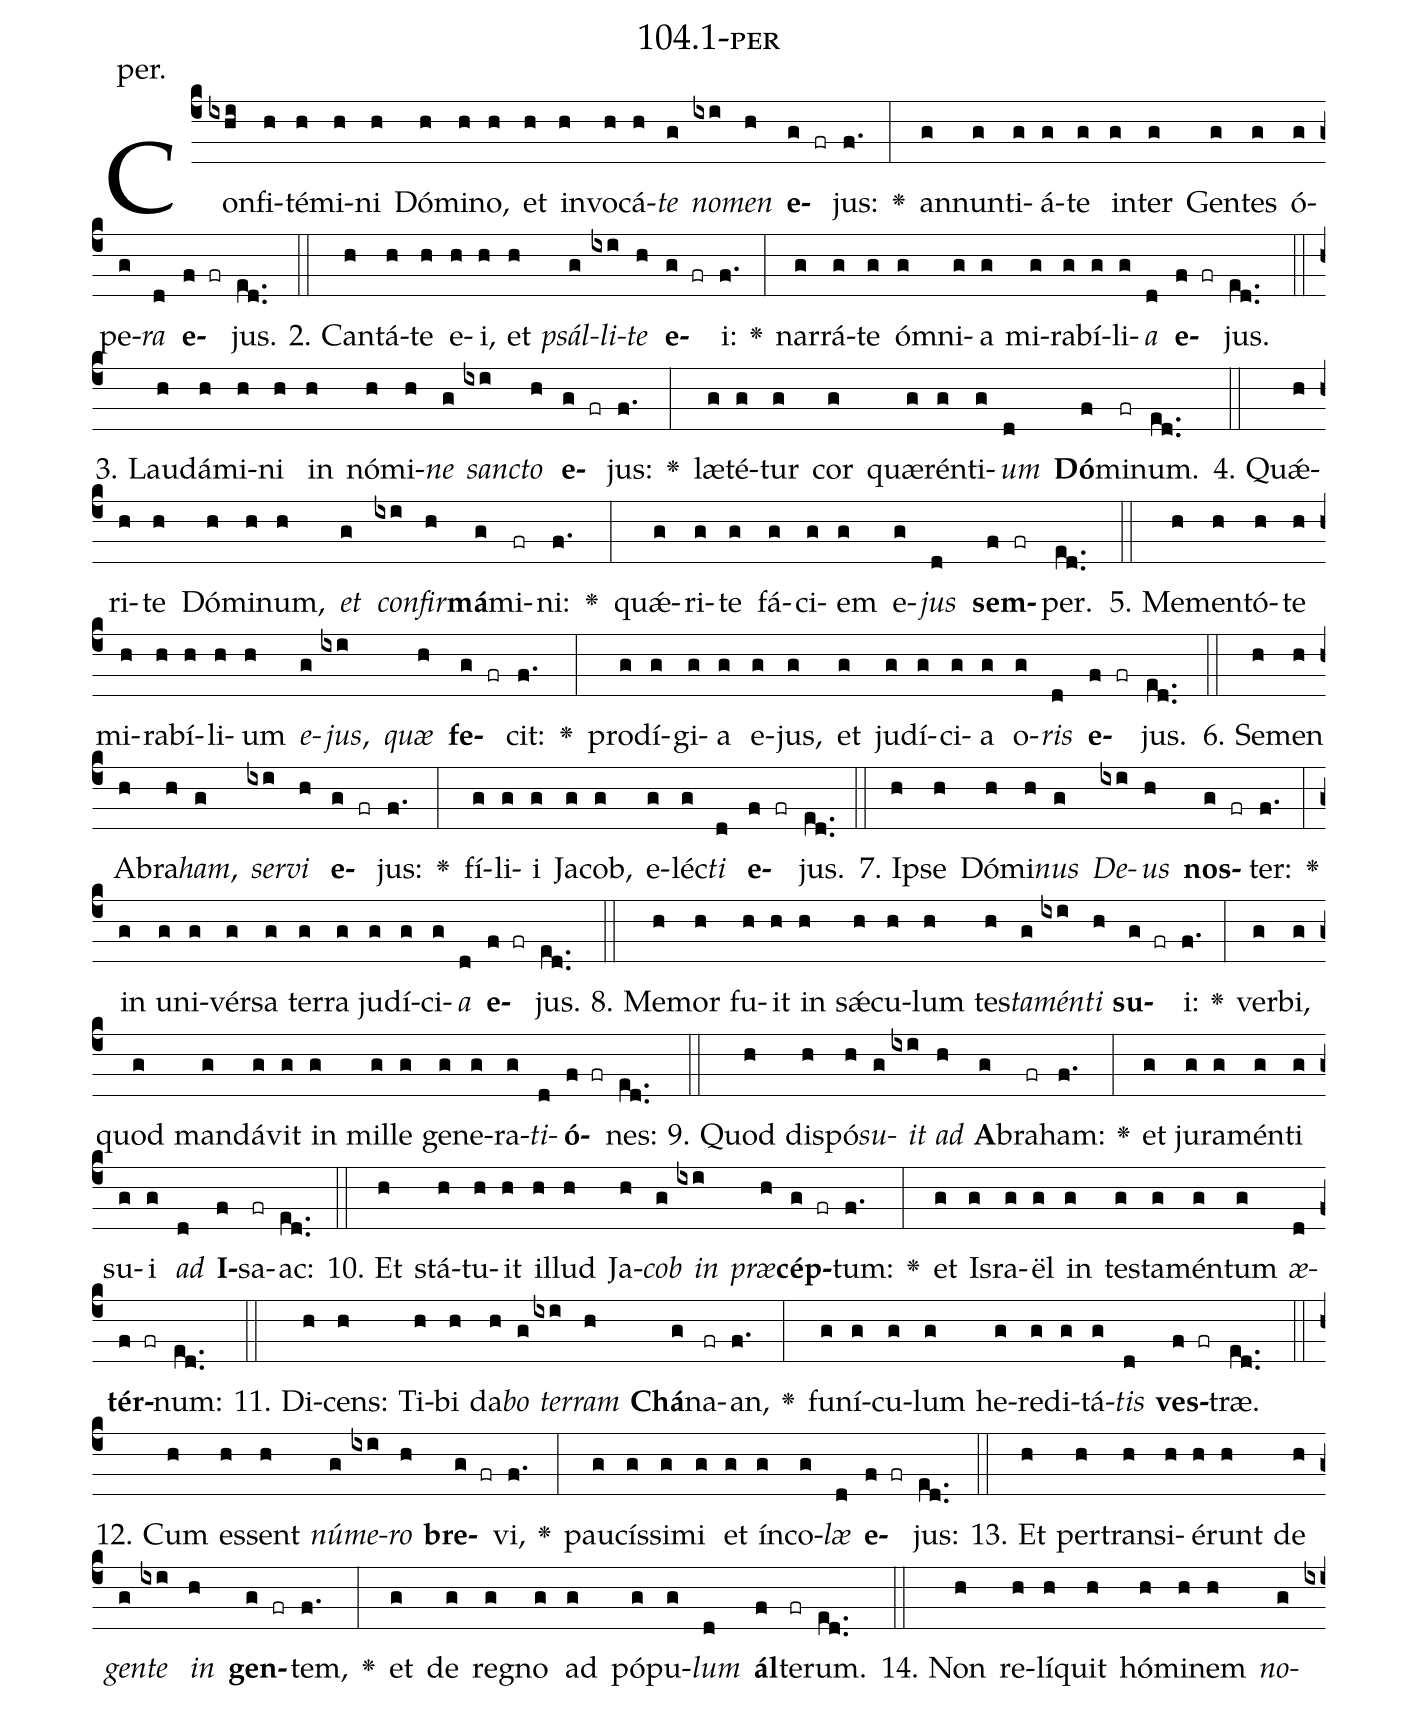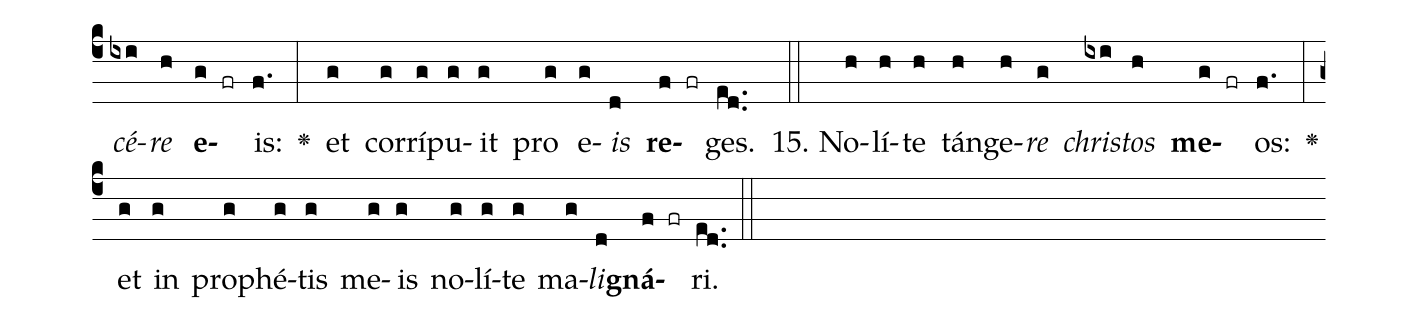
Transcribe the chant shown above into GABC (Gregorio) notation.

name: 104.1-per;
annotation: per.;
%%
(c4)Con(ixhi)fi(h)té(h)mi(h)ni(h) Dó(h)mi(h)no,(h) et(h) in(h)vo(h)cá(h)<i>te</i>(g) <i>no</i>(ixi)<i>men</i>(h) <b>e</b>(g fr)jus:(f.) <v>\greheightstar</v>(:) an(g)nun(g)ti(g)á(g)te(g) in(g)ter(g) Gen(g)tes(g) ó(g)pe(g)<i>ra</i>(d) <b>e</b>(f fr)jus.(ed..) (::)
2. Can(h)tá(h)te(h) e(h)i,(h) et(h) <i>psál</i>(g)<i>li</i>(ixi)<i>te</i>(h) <b>e</b>(g fr)i:(f.) <v>\greheightstar</v>(:) nar(g)rá(g)te(g) óm(g)ni(g)a(g) mi(g)ra(g)bí(g)li(g)<i>a</i>(d) <b>e</b>(f fr)jus.(ed..) (::)
3. Lau(h)dá(h)mi(h)ni(h) in(h) nó(h)mi(h)<i>ne</i>(g) <i>sanc</i>(ixi)<i>to</i>(h) <b>e</b>(g fr)jus:(f.) <v>\greheightstar</v>(:) læ(g)té(g)tur(g) cor(g) quæ(g)rén(g)ti(g)<i>um</i>(d) <b>Dó</b>(f)mi(fr)num.(ed..) (::)
4. Quǽ(h)ri(h)te(h) Dó(h)mi(h)num,(h) <i>et</i>(g) <i>con</i>(ixi)<i>fir</i>(h)<b>má</b>(g)mi(fr)ni:(f.) <v>\greheightstar</v>(:) quǽ(g)ri(g)te(g) fá(g)ci(g)em(g) e(g)<i>jus</i>(d) <b>sem</b>(f fr)per.(ed..) (::)
5. Me(h)men(h)tó(h)te(h) mi(h)ra(h)bí(h)li(h)um(h) <i>e</i>(g)<i>jus</i>,(ixi) <i>quæ</i>(h) <b>fe</b>(g fr)cit:(f.) <v>\greheightstar</v>(:) prod(g)í(g)gi(g)a(g) e(g)jus,(g) et(g) ju(g)dí(g)ci(g)a(g) o(g)<i>ris</i>(d) <b>e</b>(f fr)jus.(ed..) (::)
6. Se(h)men(h) A(h)bra(h)<i>ham</i>,(g) <i>ser</i>(ixi)<i>vi</i>(h) <b>e</b>(g fr)jus:(f.) <v>\greheightstar</v>(:) fí(g)li(g)i(g) Ja(g)cob,(g) e(g)léc(g)<i>ti</i>(d) <b>e</b>(f fr)jus.(ed..) (::)
7. Ip(h)se(h) Dó(h)mi(h)<i>nus</i>(g) <i>De</i>(ixi)<i>us</i>(h) <b>nos</b>(g fr)ter:(f.) <v>\greheightstar</v>(:) in(g) u(g)ni(g)vér(g)sa(g) ter(g)ra(g) ju(g)dí(g)ci(g)<i>a</i>(d) <b>e</b>(f fr)jus.(ed..) (::)
8. Me(h)mor(h) fu(h)it(h) in(h) sǽ(h)cu(h)lum(h) tes(h)<i>ta</i>(g)<i>mén</i>(ixi)<i>ti</i>(h) <b>su</b>(g fr)i:(f.) <v>\greheightstar</v>(:) ver(g)bi,(g) quod(g) man(g)dá(g)vit(g) in(g) mil(g)le(g) ge(g)ne(g)ra(g)<i>ti</i>(d)<b>ó</b>(f fr)nes:(ed..) (::)
9. Quod(h) dis(h)pó(h)<i>su</i>(g)<i>it</i>(ixi) <i>ad</i>(h) <b>A</b>(g)bra(fr)ham:(f.) <v>\greheightstar</v>(:) et(g) ju(g)ra(g)mén(g)ti(g) su(g)i(g) <i>ad</i>(d) <b>I</b>(f)sa(fr)ac:(ed..) (::)
10. Et(h) stá(h)tu(h)it(h) il(h)lud(h) Ja(h)<i>cob</i>(g) <i>in</i>(ixi) <i>præ</i>(h)<b>cép</b>(g fr)tum:(f.) <v>\greheightstar</v>(:) et(g) Is(g)ra(g)ël(g) in(g) tes(g)ta(g)mén(g)tum(g) <i>æ</i>(d)<b>tér</b>(f fr)num:(ed..) (::)
11. Di(h)cens:(h) Ti(h)bi(h) da(h)<i>bo</i>(g) <i>ter</i>(ixi)<i>ram</i>(h) <b>Chá</b>(g)na(fr)an,(f.) <v>\greheightstar</v>(:) fu(g)ní(g)cu(g)lum(g) he(g)re(g)di(g)tá(g)<i>tis</i>(d) <b>ves</b>(f fr)træ.(ed..) (::)
12. Cum(h) es(h)sent(h) <i>nú</i>(g)<i>me</i>(ixi)<i>ro</i>(h) <b>bre</b>(g fr)vi,(f.) <v>\greheightstar</v>(:) pau(g)cís(g)si(g)mi(g) et(g) ín(g)co(g)<i>læ</i>(d) <b>e</b>(f fr)jus:(ed..) (::)
13. Et(h) per(h)trans(h)i(h)é(h)runt(h) de(h) <i>gen</i>(g)<i>te</i>(ixi) <i>in</i>(h) <b>gen</b>(g fr)tem,(f.) <v>\greheightstar</v>(:) et(g) de(g) re(g)gno(g) ad(g) pó(g)pu(g)<i>lum</i>(d) <b>ál</b>(f)te(fr)rum.(ed..) (::)
14. Non(h) re(h)lí(h)quit(h) hó(h)mi(h)nem(h) <i>no</i>(g)<i>cé</i>(ixi)<i>re</i>(h) <b>e</b>(g fr)is:(f.) <v>\greheightstar</v>(:) et(g) cor(g)rí(g)pu(g)it(g) pro(g) e(g)<i>is</i>(d) <b>re</b>(f fr)ges.(ed..) (::)
15. No(h)lí(h)te(h) tán(h)ge(h)<i>re</i>(g) <i>chris</i>(ixi)<i>tos</i>(h) <b>me</b>(g fr)os:(f.) <v>\greheightstar</v>(:) et(g) in(g) pro(g)phé(g)tis(g) me(g)is(g) no(g)lí(g)te(g) ma(g)<i>li</i>(d)<b>gná</b>(f fr)ri.(ed..) (::)
